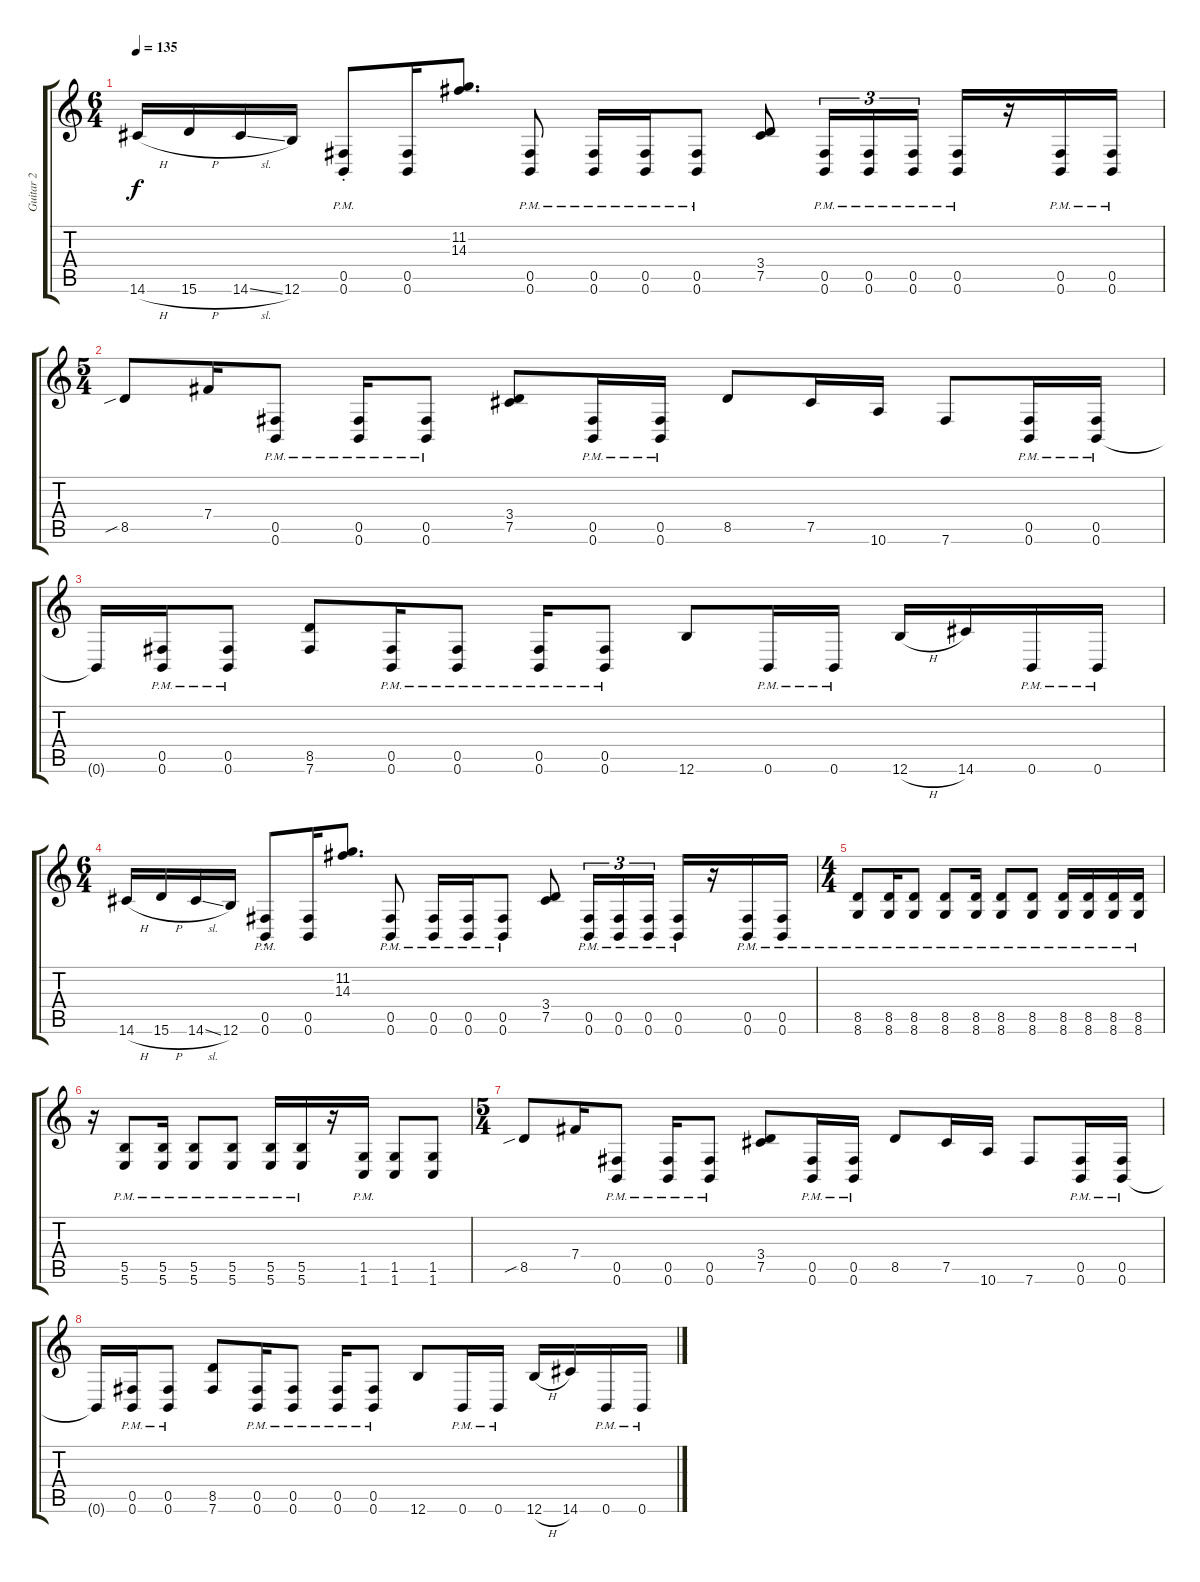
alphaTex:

\track ("Guitar 2" "Guitar 2") {instrument distortionguitar}
\staff {score tabs}
\tuning (Db4 Ab3 E3 B2 Gb2 B1) {hide}
\ts (6 4)
\tempo 135
\clef g2
\ks c
14.6{h}.16{dy f} 15.6{h}.16 14.6{sl}.16 12.6.16 (0.5{pm} 0.6{pm st}).8 (0.5 0.6).16 (11.2 14.3).8{d} (0.5{pm} 0.6{pm}).8 (0.5{pm} 0.6{pm}).16 (0.5{pm} 0.6{pm}).16 (0.5{pm} 0.6{pm}).8 (3.4 7.5).8 (0.5{pm} 0.6{pm}).16{tu (3 2)} (0.5{pm} 0.6{pm}).16{tu (3 2)} (0.5{pm} 0.6{pm}).16{tu (3 2) beam splitsecondary} (0.5{pm} 0.6{pm}).16 r.16 (0.5{pm} 0.6{pm}).16 (0.5{pm} 0.6{pm}).16 |
\ts (5 4)
8.5{sib}.8 7.4.16 (0.5{pm} 0.6{pm}).8 (0.5{pm} 0.6{pm}).16 (0.5{pm} 0.6{pm}).8 (3.4 7.5).8 (0.5{pm} 0.6{pm}).16 (0.5{pm} 0.6{pm}).16 8.5.8 7.5.16 10.6.16 7.6.8 (0.5{pm} 0.6{pm}).16 (0.5{pm} 0.6{pm}).16 |
0.6{t}.16 (0.5{pm} 0.6{pm}).16 (0.5{pm} 0.6{pm}).8 (8.5 7.6).8 (0.5{pm} 0.6{pm}).16 (0.5{pm} 0.6{pm}).8 (0.5{pm} 0.6{pm}).16 (0.5{pm} 0.6{pm}).8 12.6.8 0.6{pm}.16 0.6{pm}.16 12.6{h}.16 14.6.16 0.6{pm}.16 0.6{pm}.16 |
\ts (6 4)
14.6{h}.16 15.6{h}.16 14.6{sl}.16 12.6.16 (0.5{pm} 0.6{pm st}).8 (0.5 0.6).16 (11.2 14.3).8{d} (0.5{pm} 0.6{pm}).8 (0.5{pm} 0.6{pm}).16 (0.5{pm} 0.6{pm}).16 (0.5{pm} 0.6{pm}).8 (3.4 7.5).8 (0.5{pm} 0.6{pm}).16{tu (3 2)} (0.5{pm} 0.6{pm}).16{tu (3 2)} (0.5{pm} 0.6{pm}).16{tu (3 2) beam splitsecondary} (0.5{pm} 0.6{pm}).16 r.16 (0.5{pm} 0.6{pm}).16 (0.5{pm} 0.6{pm}).16 |
\ts (4 4)
(8.5{pm} 8.6{pm}).8 (8.5{pm} 8.6{pm}).16 (8.5{pm} 8.6{pm}).8 (8.5{pm} 8.6{pm}).8 (8.5{pm} 8.6{pm}).16 (8.5{pm} 8.6{pm}).8 (8.5{pm} 8.6{pm}).8 (8.5{pm} 8.6{pm}).16 (8.5{pm} 8.6{pm}).16 (8.5{pm} 8.6{pm}).16 (8.5{pm} 8.6{pm}).16 |
r.16 (5.5{pm} 5.6{pm}).8 (5.5{pm} 5.6{pm}).16 (5.5{pm} 5.6{pm}).8 (5.5{pm} 5.6{pm}).8 (5.5{pm} 5.6{pm}).16 (5.5{pm} 5.6{pm}).16 r.16 (1.5{pm} 1.6{pm}).16 (1.5 1.6).8 (1.5 1.6).8 |
\ts (5 4)
8.5{sib}.8 7.4.16 (0.5{pm} 0.6{pm}).8 (0.5{pm} 0.6{pm}).16 (0.5{pm} 0.6{pm}).8 (3.4 7.5).8 (0.5{pm} 0.6{pm}).16 (0.5{pm} 0.6{pm}).16 8.5.8 7.5.16 10.6.16 7.6.8 (0.5{pm} 0.6{pm}).16 (0.5{pm} 0.6{pm}).16 |
0.6{t}.16 (0.5{pm} 0.6{pm}).16 (0.5{pm} 0.6{pm}).8 (8.5 7.6).8 (0.5{pm} 0.6{pm}).16 (0.5{pm} 0.6{pm}).8 (0.5{pm} 0.6{pm}).16 (0.5{pm} 0.6{pm}).8 12.6.8 0.6{pm}.16 0.6{pm}.16 12.6{h}.16 14.6.16 0.6{pm}.16 0.6{pm}.16
